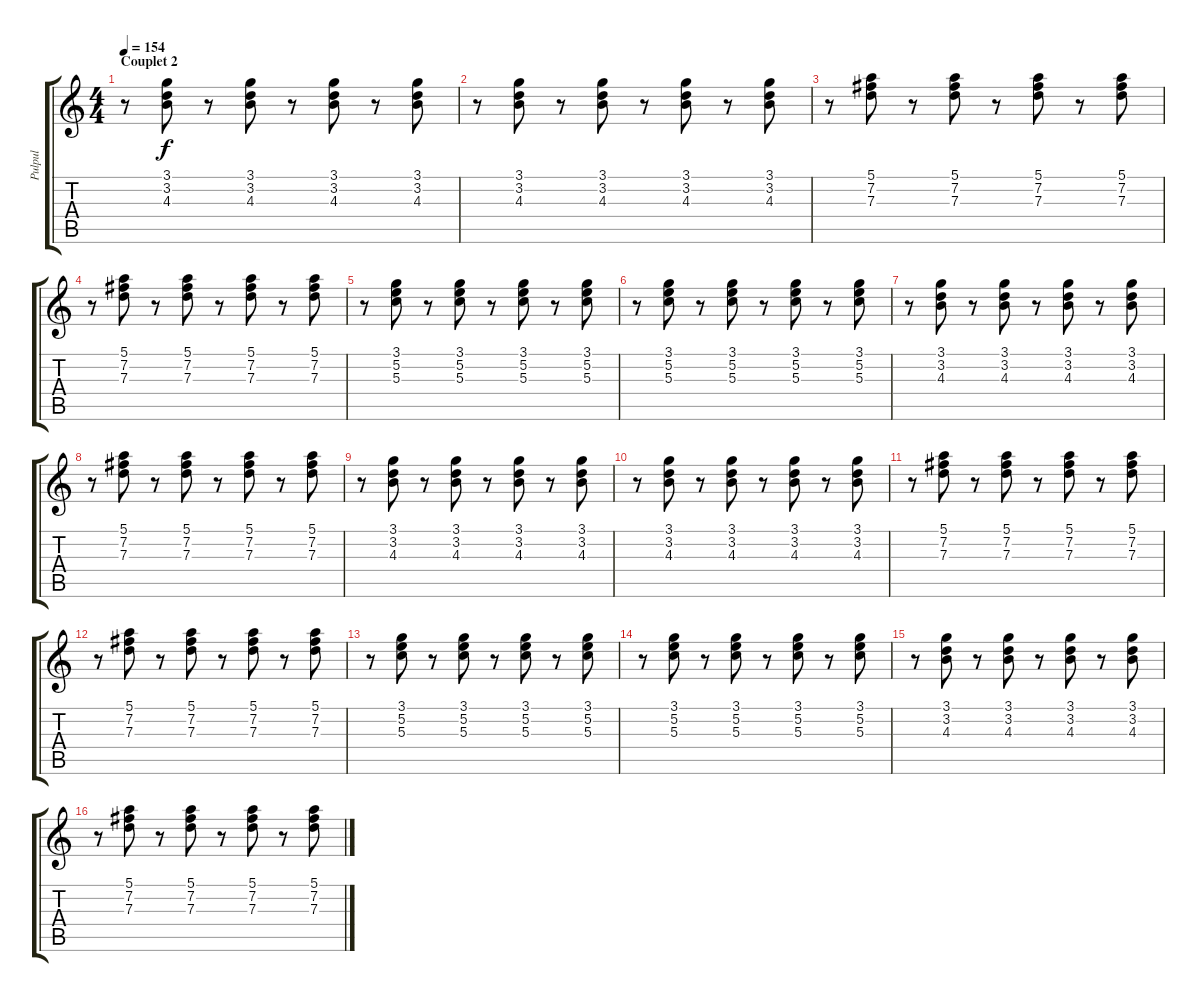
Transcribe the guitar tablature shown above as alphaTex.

\track ("Pulpul" "Pulpul") {instrument overdrivenguitar}
\staff {score tabs}
\tuning (E4 B3 G3 D3 A2 E2) {hide}
\ts (4 4)
\section ("" "Couplet 2")
\tempo 154
\clef g2
\ks c
r.8{dy f instrument electricguitarclean} (3.1 3.2 4.3).8 r.8 (3.1 3.2 4.3).8 r.8 (3.1 3.2 4.3).8 r.8 (3.1 3.2 4.3).8 |
r.8{instrument electricguitarclean} (3.1 3.2 4.3).8 r.8 (3.1 3.2 4.3).8 r.8 (3.1 3.2 4.3).8 r.8 (3.1 3.2 4.3).8 |
r.8{instrument electricguitarclean} (5.1 7.2 7.3).8 r.8 (5.1 7.2 7.3).8 r.8 (5.1 7.2 7.3).8 r.8 (5.1 7.2 7.3).8 |
r.8{instrument electricguitarclean} (5.1 7.2 7.3).8 r.8 (5.1 7.2 7.3).8 r.8 (5.1 7.2 7.3).8 r.8 (5.1 7.2 7.3).8 |
r.8{instrument electricguitarclean} (3.1 5.2 5.3).8 r.8 (3.1 5.2 5.3).8 r.8 (3.1 5.2 5.3).8 r.8 (3.1 5.2 5.3).8 |
r.8{instrument electricguitarclean} (3.1 5.2 5.3).8 r.8 (3.1 5.2 5.3).8 r.8 (3.1 5.2 5.3).8 r.8 (3.1 5.2 5.3).8 |
r.8{instrument electricguitarclean} (3.1 3.2 4.3).8 r.8 (3.1 3.2 4.3).8 r.8 (3.1 3.2 4.3).8 r.8 (3.1 3.2 4.3).8 |
r.8{instrument electricguitarclean} (5.1 7.2 7.3).8 r.8 (5.1 7.2 7.3).8 r.8 (5.1 7.2 7.3).8 r.8 (5.1 7.2 7.3).8 |
r.8{instrument electricguitarclean} (3.1 3.2 4.3).8 r.8 (3.1 3.2 4.3).8 r.8 (3.1 3.2 4.3).8 r.8 (3.1 3.2 4.3).8 |
r.8{instrument electricguitarclean} (3.1 3.2 4.3).8 r.8 (3.1 3.2 4.3).8 r.8 (3.1 3.2 4.3).8 r.8 (3.1 3.2 4.3).8 |
r.8{instrument electricguitarclean} (5.1 7.2 7.3).8 r.8 (5.1 7.2 7.3).8 r.8 (5.1 7.2 7.3).8 r.8 (5.1 7.2 7.3).8 |
r.8{instrument electricguitarclean} (5.1 7.2 7.3).8 r.8 (5.1 7.2 7.3).8 r.8 (5.1 7.2 7.3).8 r.8 (5.1 7.2 7.3).8 |
r.8{instrument electricguitarclean} (3.1 5.2 5.3).8 r.8 (3.1 5.2 5.3).8 r.8 (3.1 5.2 5.3).8 r.8 (3.1 5.2 5.3).8 |
r.8{instrument electricguitarclean} (3.1 5.2 5.3).8 r.8 (3.1 5.2 5.3).8 r.8 (3.1 5.2 5.3).8 r.8 (3.1 5.2 5.3).8 |
r.8{instrument electricguitarclean} (3.1 3.2 4.3).8 r.8 (3.1 3.2 4.3).8 r.8 (3.1 3.2 4.3).8 r.8 (3.1 3.2 4.3).8 |
r.8{instrument electricguitarclean} (5.1 7.2 7.3).8 r.8 (5.1 7.2 7.3).8 r.8 (5.1 7.2 7.3).8 r.8 (5.1 7.2 7.3).8
